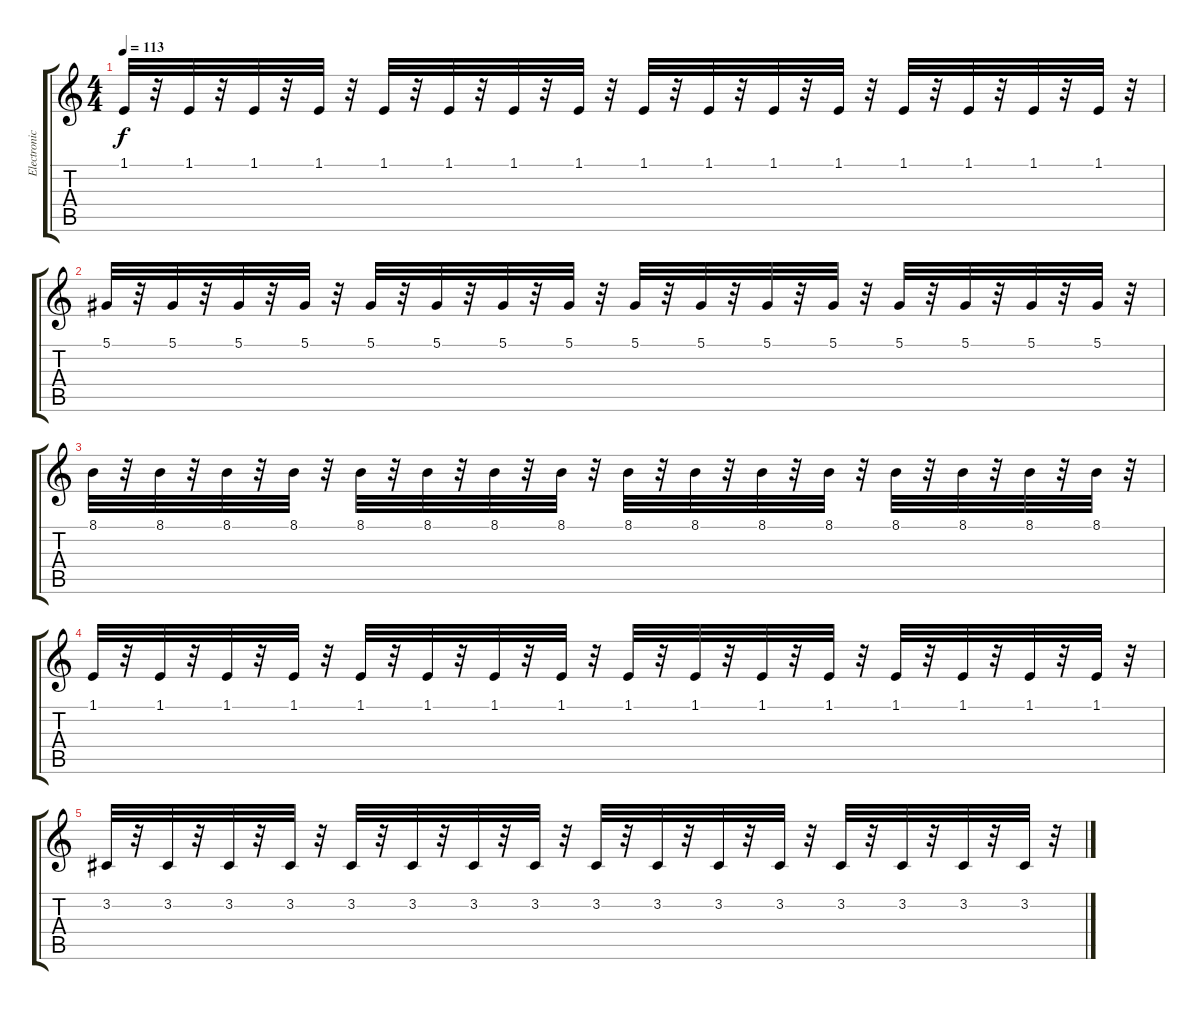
\track ("Electronic instruments" "Electronic") {instrument lead5charang}
\staff {score tabs}
\tuning (Eb4 Bb3 Gb3 Db3 Ab2 Eb2) {hide}
\ts (4 4)
\tempo 113
\clef g2
\ks c
1.1.32{dy f} r.32 1.1.32 r.32 1.1.32 r.32 1.1.32 r.32 1.1.32 r.32 1.1.32 r.32 1.1.32 r.32 1.1.32 r.32 1.1.32 r.32 1.1.32 r.32 1.1.32 r.32 1.1.32 r.32 1.1.32 r.32 1.1.32 r.32 1.1.32 r.32 1.1.32 r.32 |
5.1.32 r.32 5.1.32 r.32 5.1.32 r.32 5.1.32 r.32 5.1.32 r.32 5.1.32 r.32 5.1.32 r.32 5.1.32 r.32 5.1.32 r.32 5.1.32 r.32 5.1.32 r.32 5.1.32 r.32 5.1.32 r.32 5.1.32 r.32 5.1.32 r.32 5.1.32 r.32 |
8.1.32 r.32 8.1.32 r.32 8.1.32 r.32 8.1.32 r.32 8.1.32 r.32 8.1.32 r.32 8.1.32 r.32 8.1.32 r.32 8.1.32 r.32 8.1.32 r.32 8.1.32 r.32 8.1.32 r.32 8.1.32 r.32 8.1.32 r.32 8.1.32 r.32 8.1.32 r.32 |
1.1.32 r.32 1.1.32 r.32 1.1.32 r.32 1.1.32 r.32 1.1.32 r.32 1.1.32 r.32 1.1.32 r.32 1.1.32 r.32 1.1.32 r.32 1.1.32 r.32 1.1.32 r.32 1.1.32 r.32 1.1.32 r.32 1.1.32 r.32 1.1.32 r.32 1.1.32 r.32 |
3.2.32 r.32 3.2.32 r.32 3.2.32 r.32 3.2.32 r.32 3.2.32 r.32 3.2.32 r.32 3.2.32 r.32 3.2.32 r.32 3.2.32 r.32 3.2.32 r.32 3.2.32 r.32 3.2.32 r.32 3.2.32 r.32 3.2.32 r.32 3.2.32 r.32 3.2.32 r.32
